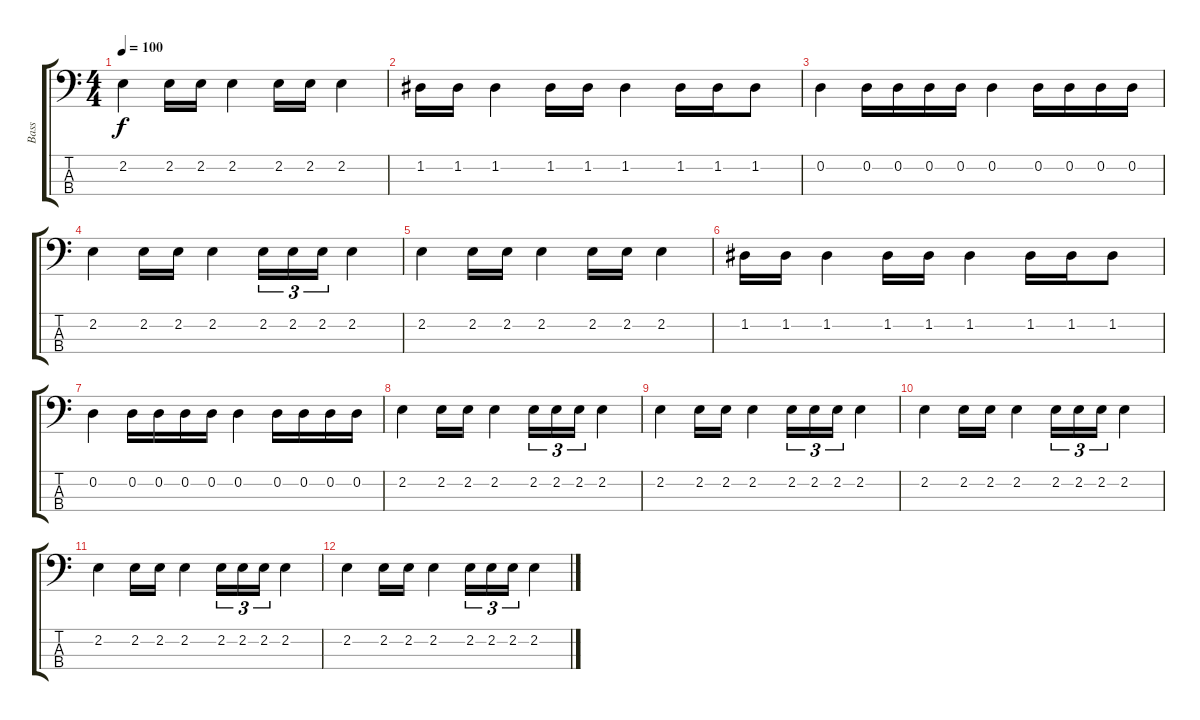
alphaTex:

\track ("Bass" "Bass") {instrument electricbassfinger}
\staff {score tabs}
\tuning (G2 D2 A1 E1) {hide}
\ts (4 4)
\tempo 100
\clef f4
\ks c
2.2.4{dy f} 2.2.16 2.2.16 2.2.4 2.2.16 2.2.16 2.2.4 |
1.2.16 1.2.16 1.2.4 1.2.16 1.2.16 1.2.4 1.2.16 1.2.16 1.2.8 |
0.2.4 0.2.16 0.2.16 0.2.16 0.2.16 0.2.4 0.2.16 0.2.16 0.2.16 0.2.16 |
2.2.4 2.2.16 2.2.16 2.2.4 2.2.16{tu (3 2)} 2.2.16{tu (3 2)} 2.2.16{tu (3 2)} 2.2.4 |
2.2.4 2.2.16 2.2.16 2.2.4 2.2.16 2.2.16 2.2.4 |
1.2.16 1.2.16 1.2.4 1.2.16 1.2.16 1.2.4 1.2.16 1.2.16 1.2.8 |
0.2.4 0.2.16 0.2.16 0.2.16 0.2.16 0.2.4 0.2.16 0.2.16 0.2.16 0.2.16 |
2.2.4 2.2.16 2.2.16 2.2.4 2.2.16{tu (3 2)} 2.2.16{tu (3 2)} 2.2.16{tu (3 2)} 2.2.4 |
2.2.4 2.2.16 2.2.16 2.2.4 2.2.16{tu (3 2)} 2.2.16{tu (3 2)} 2.2.16{tu (3 2)} 2.2.4 |
2.2.4 2.2.16 2.2.16 2.2.4 2.2.16{tu (3 2)} 2.2.16{tu (3 2)} 2.2.16{tu (3 2)} 2.2.4 |
2.2.4 2.2.16 2.2.16 2.2.4 2.2.16{tu (3 2)} 2.2.16{tu (3 2)} 2.2.16{tu (3 2)} 2.2.4 |
2.2.4 2.2.16 2.2.16 2.2.4 2.2.16{tu (3 2)} 2.2.16{tu (3 2)} 2.2.16{tu (3 2)} 2.2.4
